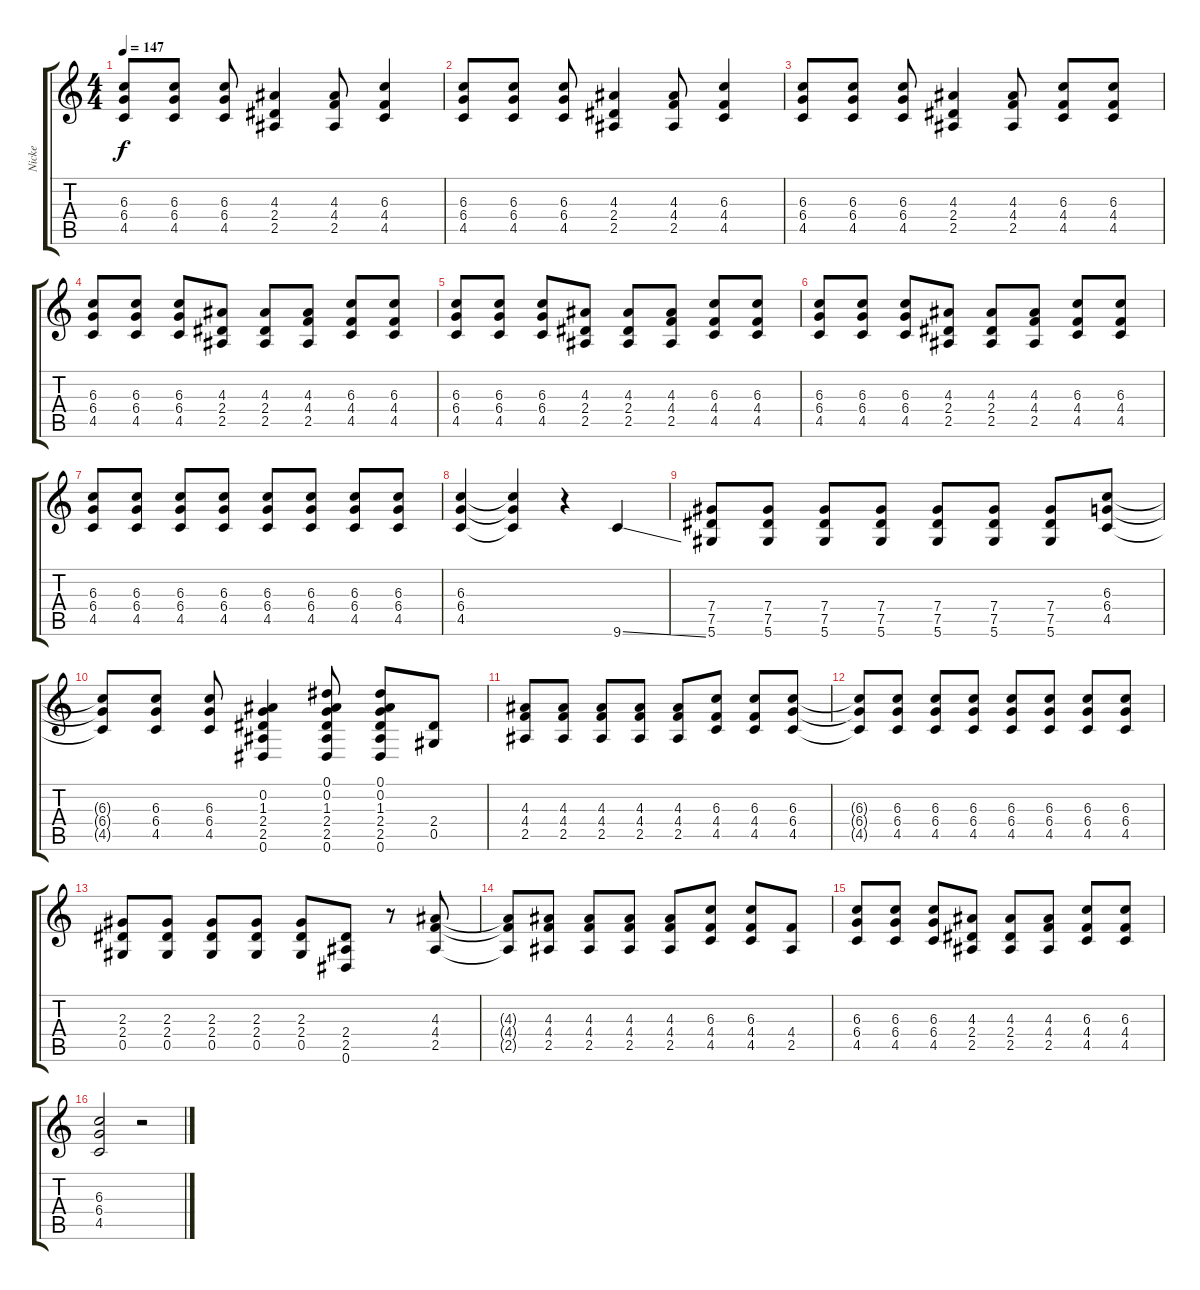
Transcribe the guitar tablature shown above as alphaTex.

\track ("Nicke" "Nicke") {instrument distortionguitar}
\staff {score tabs}
\tuning (Eb4 Bb3 Gb3 Db3 Ab2 Eb2) {hide}
\ts (4 4)
\tempo 147
\clef g2
\ks c
(6.3 6.4 4.5).8{dy f} (6.3 6.4 4.5).8 (6.3 6.4 4.5).8 (4.3 2.4 2.5).4 (4.3 4.4 2.5).8 (6.3 4.4 4.5).4 |
(6.3 6.4 4.5).8 (6.3 6.4 4.5).8 (6.3 6.4 4.5).8 (4.3 2.4 2.5).4 (4.3 4.4 2.5).8 (6.3 4.4 4.5).4 |
(6.3 6.4 4.5).8 (6.3 6.4 4.5).8 (6.3 6.4 4.5).8 (4.3 2.4 2.5).4 (4.3 4.4 2.5).8 (6.3 4.4 4.5).8 (6.3 4.4 4.5).8 |
(6.3 6.4 4.5).8 (6.3 6.4 4.5).8 (6.3 6.4 4.5).8 (4.3 2.4 2.5).8 (4.3 2.4 2.5).8 (4.3 4.4 2.5).8 (6.3 4.4 4.5).8 (6.3 4.4 4.5).8 |
(6.3 6.4 4.5).8 (6.3 6.4 4.5).8 (6.3 6.4 4.5).8 (4.3 2.4 2.5).8 (4.3 2.4 2.5).8 (4.3 4.4 2.5).8 (6.3 4.4 4.5).8 (6.3 4.4 4.5).8 |
(6.3 6.4 4.5).8 (6.3 6.4 4.5).8 (6.3 6.4 4.5).8 (4.3 2.4 2.5).8 (4.3 2.4 2.5).8 (4.3 4.4 2.5).8 (6.3 4.4 4.5).8 (6.3 4.4 4.5).8 |
(6.3 6.4 4.5).8 (6.3 6.4 4.5).8 (6.3 6.4 4.5).8 (6.3 6.4 4.5).8 (6.3 6.4 4.5).8 (6.3 6.4 4.5).8 (6.3 6.4 4.5).8 (6.3 6.4 4.5).8 |
(6.3 6.4 4.5).4 (6.3{t} 6.4{t} 4.5{t}).4 r.4 9.6{ss}.4 |
(7.4 7.5 5.6).8 (7.4 7.5 5.6).8 (7.4 7.5 5.6).8 (7.4 7.5 5.6).8 (7.4 7.5 5.6).8 (7.4 7.5 5.6).8 (7.4 7.5 5.6).8 (6.3 6.4 4.5).8 |
(6.3{t} 6.4{t} 4.5{t}).8 (6.3 6.4 4.5).8 (6.3 6.4 4.5).8 (0.2 1.3 2.4 2.5 0.6).4 (0.1 0.2 1.3 2.4 2.5 0.6).8 (0.1 0.2 1.3 2.4 2.5 0.6).8 (2.4 0.5).8 |
(4.3 4.4 2.5).8 (4.3 4.4 2.5).8 (4.3 4.4 2.5).8 (4.3 4.4 2.5).8 (4.3 4.4 2.5).8 (6.3 4.4 4.5).8 (6.3 4.4 4.5).8 (6.3 6.4 4.5).8 |
(6.3{t} 6.4{t} 4.5{t}).8 (6.3 6.4 4.5).8 (6.3 6.4 4.5).8 (6.3 6.4 4.5).8 (6.3 6.4 4.5).8 (6.3 6.4 4.5).8 (6.3 6.4 4.5).8 (6.3 6.4 4.5).8 |
(2.3 2.4 0.5).8 (2.3 2.4 0.5).8 (2.3 2.4 0.5).8 (2.3 2.4 0.5).8 (2.3 2.4 0.5).8 (2.4 2.5 0.6).8 r.8 (4.3 4.4 2.5).8 |
(4.3{t} 4.4{t} 2.5{t}).8 (4.3 4.4 2.5).8 (4.3 4.4 2.5).8 (4.3 4.4 2.5).8 (4.3 4.4 2.5).8 (6.3 4.4 4.5).8 (6.3 4.4 4.5).8 (4.4 2.5).8 |
(6.3 6.4 4.5).8 (6.3 6.4 4.5).8 (6.3 6.4 4.5).8 (4.3 2.4 2.5).8 (4.3 2.4 2.5).8 (4.3 4.4 2.5).8 (6.3 4.4 4.5).8 (6.3 4.4 4.5).8 |
(6.3 6.4 4.5).2 r.2
